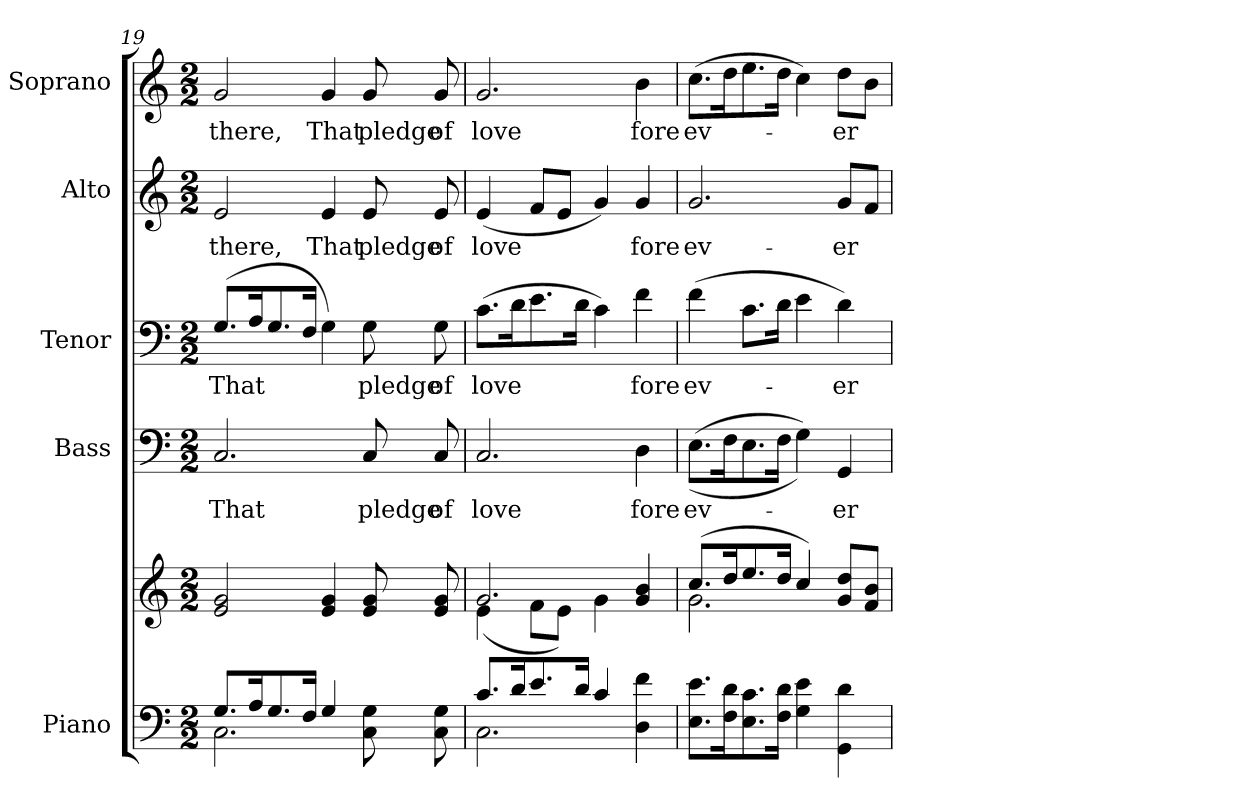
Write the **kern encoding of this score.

**kern	**kern	**kern	**text	**kern	**text	**kern	**text	**kern	**text
*part5	*part5	*part4	*part4	*part3	*part3	*part2	*part2	*part1	*part1
*staff6	*staff5	*staff4	*staff4	*staff3	*staff3	*staff2	*staff2	*staff1	*staff1
*I"Piano	*	*I"Bass	*	*I"Tenor	*	*I"Alto	*	*I"Soprano	*
*I'Pno.	*	*I'B.	*	*I'T.	*	*I'A.	*	*I'S.	*
*clefF4	*clefG2	*clefF4	*	*clefF4	*	*clefG2	*	*clefG2	*
*k[]	*k[]	*k[]	*	*k[]	*	*k[]	*	*k[]	*
*C:	*C:	*C:	*	*C:	*	*C:	*	*C:	*
*M2/2	*M2/2	*M2/2	*	*M2/2	*	*M2/2	*	*M2/2	*
=19	=19	=19	=19	=19	=19	=19	=19	=19	=19
*^	*	*	*	*	*	*	*	*	*
!	!	!	!	!LO:LY:b:color=#000000	!	!	!	!	!	!
!	!	!	!	!	!	!LO:LY:b:color=#000000	!	!	!	!
!	!	!	!	!	!	!	!	!LO:LY:b:color=#000000	!	!
!	!	!	!	!	!	!	!	!	!	!LO:LY:b:color=#000000
8.Gi/L	2.Ci\	2ei/ 2gi	2.Ci/	That	(8.Gi/L	That	2ei/	there,	2gi/	there,
16Ai/K	.	.	.	.	16Ai/K	.	.	.	.	.
8.Gi/	.	.	.	.	8.Gi/	.	.	.	.	.
16Fi/Jk	.	.	.	.	16Fi/Jk	.	.	.	.	.
!	!	!	!	!	!	!	!	!LO:LY:b:color=#000000	!	!
!	!	!	!	!	!	!	!	!	!	!LO:LY:b:color=#000000
4Gi/	.	4ei/ 4gi	.	.	4Gi\)	.	4ei/	That	4gi/	That
!	!	!	!	!LO:LY:b:color=#000000	!	!	!	!	!	!
!	!	!	!	!	!	!LO:LY:b:color=#000000	!	!	!	!
!	!	!	!	!	!	!	!	!LO:LY:b:color=#000000	!	!
!	!	!	!	!	!	!	!	!	!	!LO:LY:b:color=#000000
8Ci\ 8Gi	4ryy	8ei/ 8gi	8Ci/	pledge	8Gi\	pledge	8ei/	pledge	8gi/	pledge
!	!	!	!	!LO:LY:b:color=#000000	!	!	!	!	!	!
!	!	!	!	!	!	!LO:LY:b:color=#000000	!	!	!	!
!	!	!	!	!	!	!	!	!LO:LY:b:color=#000000	!	!
!	!	!	!	!	!	!	!	!	!	!LO:LY:b:color=#000000
8Ci\ 8Gi	.	8ei/ 8gi	8Ci/	of	8Gi\	of	8ei/	of	8gi/	of
=20	=20	=20	=20	=20	=20	=20	=20	=20	=20	=20
*	*	*^	*	*	*	*	*	*	*	*
!	!	!	!	!	!LO:LY:b:color=#000000	!	!	!	!	!	!
!	!	!	!	!	!	!	!LO:LY:b:color=#000000	!	!	!	!
!	!	!	!	!	!	!	!	!	!LO:LY:b:color=#000000	!	!
!	!	!	!	!	!	!	!	!	!	!	!LO:LY:b:color=#000000
8.ci/L	2.Ci\	2.gi/	(4ei\	2.Ci/	love	(8.ci\L	love	(4ei/	love	2.gi/	love
16di/K	.	.	.	.	.	16di\K	.	.	.	.	.
8.ei/	.	.	8fi\L	.	.	8.ei\	.	8fi/L	.	.	.
.	.	.	8ei\J)	.	.	.	.	8ei/J	.	.	.
16di/Jk	.	.	.	.	.	16di\Jk	.	.	.	.	.
4ci/	.	.	4gi\	.	.	4ci\)	.	4gi/)	.	.	.
!	!	!	!	!	!LO:LY:b:color=#000000	!	!	!	!	!	!
!	!	!	!	!	!	!	!LO:LY:b:color=#000000	!	!	!	!
!	!	!	!	!	!	!	!	!	!LO:LY:b:color=#000000	!	!
!	!	!	!	!	!	!	!	!	!	!	!LO:LY:b:color=#000000
4Di\ 4fi	4ryy	4gi/ 4bi	4ryy	4Di\	fore	4fi\	fore	4gi/	fore	4bi\	fore
*v	*v	*	*	*	*	*	*	*	*	*	*
!!LO:PB:g=z
=21	=21	=21	=21	=21	=21	=21	=21	=21	=21	=21
*^	*	*	*	*	*	*	*	*	*	*
!	!	!	!	!	!LO:LY:b:color=#000000	!	!	!	!	!	!
*v	*v	*	*	*	*	*	*	*	*	*	*
*^	*	*	*	*	*	*	*	*	*	*
!	!	!	!	!	!	!	!LO:LY:b:color=#000000	!	!	!	!
*v	*v	*	*	*	*	*	*	*	*	*	*
*^	*	*	*	*	*	*	*	*	*	*
!	!	!	!	!	!	!	!	!	!LO:LY:b:color=#000000	!	!
*v	*v	*	*	*	*	*	*	*	*	*	*
*^	*	*	*	*	*	*	*	*	*	*
!	!	!	!	!	!	!	!	!	!	!	!LO:LY:b:color=#000000
*v	*v	*	*	*	*	*	*	*	*	*	*
8.Ei\ 8.eiL	(8.cci/L	2.gi\	((8.Ei\L	ev-	(4fi\	ev-	2.gi/	ev-	(8.cci\L	ev-
16Fi\ 16diK	16ddi/K	.	16Fi\K	.	.	.	.	.	16ddi\K	.
8.Ei\ 8.ci	8.eei/	.	8.Ei\	.	8.ci\L	.	.	.	8.eei\	.
16Fi\ 16diJk	16ddi/Jk	.	16Fi\Jk	.	16di\Jk	.	.	.	16ddi\Jk	.
4Gi\ 4ei	4cci/)	.	4Gi\))	.	4ei\	.	.	.	4cci\)	.
!	!	!	!	!LO:LY:b:color=#000000	!	!	!	!	!	!
!	!	!	!	!	!	!LO:LY:b:color=#000000	!	!	!	!
!	!	!	!	!	!	!	!	!LO:LY:b:color=#000000	!	!
!	!	!	!	!	!	!	!	!	!	!LO:LY:b:color=#000000
4GGi\ 4di	8gi/ 8ddiL	4ryy	4GGi/	-er	4di\)	-er	8gi/L	-er	8ddi\L	-er
.	8fi/ 8biJ	.	.	.	.	.	8fi/J	.	8bi\J	.
*	*v	*v	*	*	*	*	*	*	*	*
=	=	=	=	=	=	=	=	=	=
*-	*-	*-	*-	*-	*-	*-	*-	*-	*-
